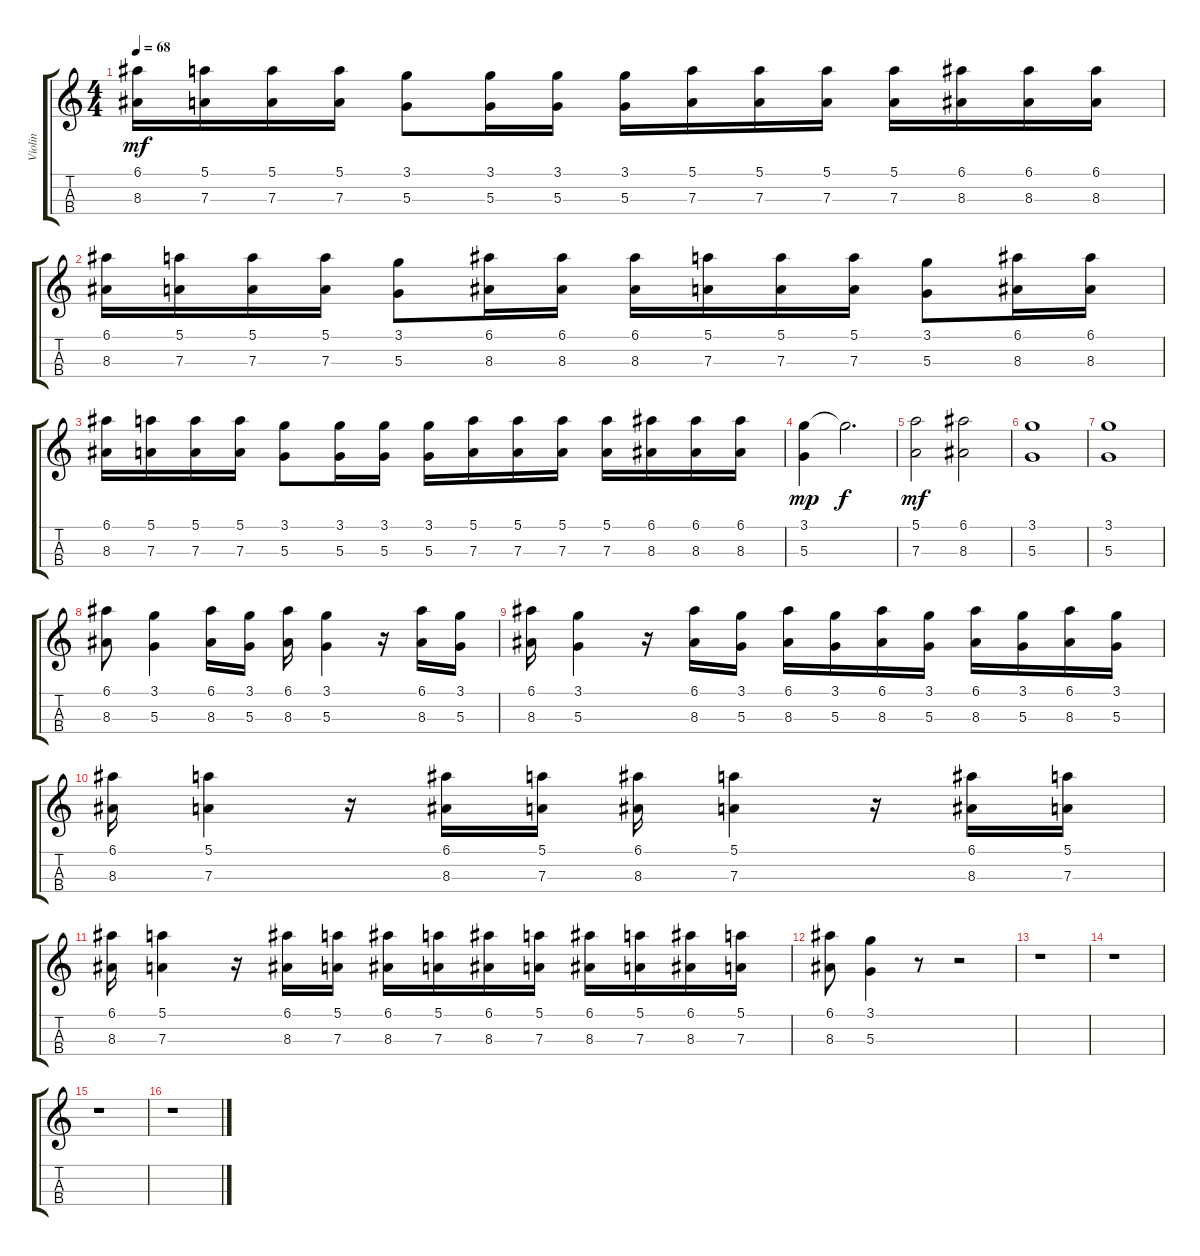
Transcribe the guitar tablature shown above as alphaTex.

\track ("Violin" "Violin") {instrument stringensemble1}
\staff {score tabs}
\tuning (E5 A4 D4 G3) {hide}
\ts (4 4)
\tempo 68
\clef g2
\ks c
(6.1 8.3).16{dy mf} (5.1 7.3).16 (5.1 7.3).16 (5.1 7.3).16 (3.1 5.3).8 (3.1 5.3).16 (3.1 5.3).16 (3.1 5.3).16 (5.1 7.3).16 (5.1 7.3).16 (5.1 7.3).16 (5.1 7.3).16 (6.1 8.3).16 (6.1 8.3).16 (6.1 8.3).16 |
(6.1 8.3).16 (5.1 7.3).16 (5.1 7.3).16 (5.1 7.3).16 (3.1 5.3).8 (6.1 8.3).16 (6.1 8.3).16 (6.1 8.3).16 (5.1 7.3).16 (5.1 7.3).16 (5.1 7.3).16 (3.1 5.3).8 (6.1 8.3).16 (6.1 8.3).16 |
(6.1 8.3).16 (5.1 7.3).16 (5.1 7.3).16 (5.1 7.3).16 (3.1 5.3).8 (3.1 5.3).16 (3.1 5.3).16 (3.1 5.3).16 (5.1 7.3).16 (5.1 7.3).16 (5.1 7.3).16 (5.1 7.3).16 (6.1 8.3).16 (6.1 8.3).16 (6.1 8.3).16 |
(3.1 5.3).4{dy mp} 3.1{t}.2{d dy f} |
(5.1 7.3).2{dy mf} (6.1 8.3).2 |
(3.1 5.3).1 |
(3.1 5.3).1 |
(6.1 8.3).8 (3.1 5.3).4 (6.1 8.3).16 (3.1 5.3).16 (6.1 8.3).16 (3.1 5.3).4 r.16 (6.1 8.3).16 (3.1 5.3).16 |
(6.1 8.3).16 (3.1 5.3).4 r.16 (6.1 8.3).16 (3.1 5.3).16 (6.1 8.3).16 (3.1 5.3).16 (6.1 8.3).16 (3.1 5.3).16 (6.1 8.3).16 (3.1 5.3).16 (6.1 8.3).16 (3.1 5.3).16 |
(6.1 8.3).16 (5.1 7.3).4 r.16 (6.1 8.3).16 (5.1 7.3).16 (6.1 8.3).16 (5.1 7.3).4 r.16 (6.1 8.3).16 (5.1 7.3).16 |
(6.1 8.3).16 (5.1 7.3).4 r.16 (6.1 8.3).16 (5.1 7.3).16 (6.1 8.3).16 (5.1 7.3).16 (6.1 8.3).16 (5.1 7.3).16 (6.1 8.3).16 (5.1 7.3).16 (6.1 8.3).16 (5.1 7.3).16 |
(6.1 8.3).8 (3.1 5.3).4 r.8 r.2 |
r.1 |
r.1 |
r.1 |
r.1
